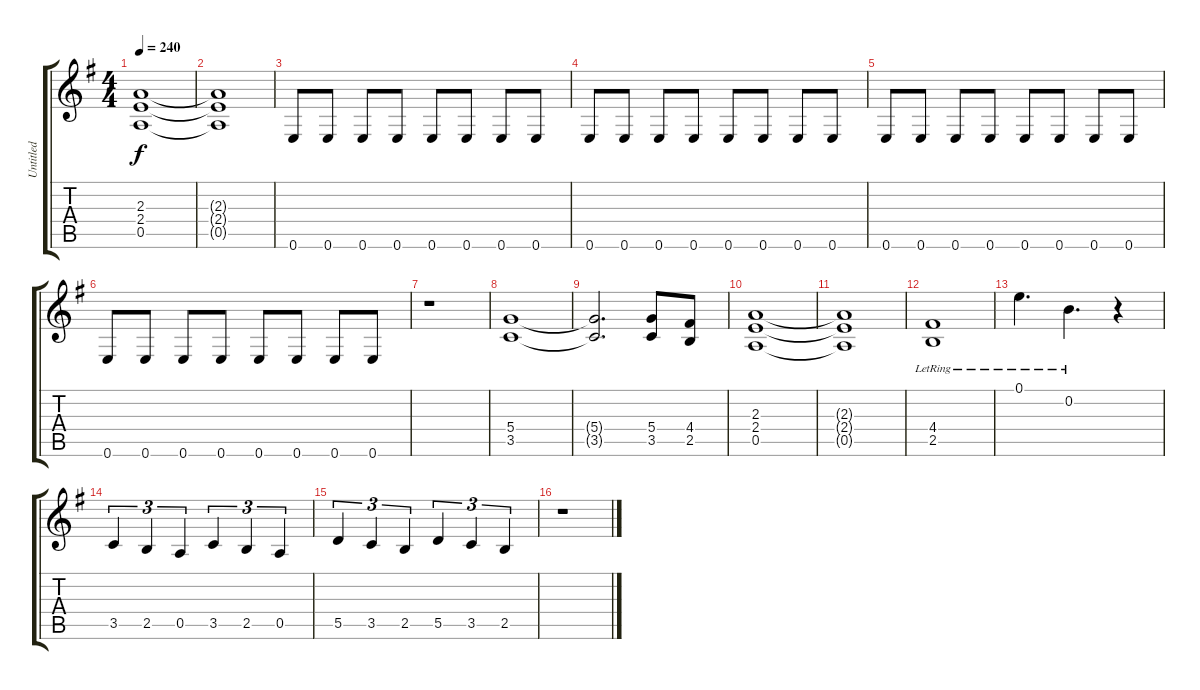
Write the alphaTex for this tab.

\track ("Untitled" "Untitled") {instrument distortionguitar}
\staff {score tabs}
\tuning (E4 B3 G3 D3 A2 E2) {hide}
\ts (4 4)
\tempo 240
\clef g2
\ks g
(2.3 2.4 0.5).1{dy f} |
(2.3{t} 2.4{t} 0.5{t}).1 |
0.6.8 0.6.8 0.6.8 0.6.8 0.6.8 0.6.8 0.6.8 0.6.8 |
0.6.8 0.6.8 0.6.8 0.6.8 0.6.8 0.6.8 0.6.8 0.6.8 |
0.6.8 0.6.8 0.6.8 0.6.8 0.6.8 0.6.8 0.6.8 0.6.8 |
0.6.8 0.6.8 0.6.8 0.6.8 0.6.8 0.6.8 0.6.8 0.6.8 |
r.1 |
(5.4 3.5).1 |
(5.4{t} 3.5{t}).2{d} (5.4 3.5).8 (4.4 2.5).8 |
(2.3 2.4 0.5).1 |
(2.3{t} 2.4{t} 0.5{t}).1 |
(4.4{lr} 2.5{lr}).1 |
0.1{lr}.4{d} 0.2{lr}.4{d} r.4 |
3.5.4{tu (3 2)} 2.5.4{tu (3 2)} 0.5.4{tu (3 2)} 3.5.4{tu (3 2)} 2.5.4{tu (3 2)} 0.5.4{tu (3 2)} |
5.5.4{tu (3 2)} 3.5.4{tu (3 2)} 2.5.4{tu (3 2)} 5.5.4{tu (3 2)} 3.5.4{tu (3 2)} 2.5.4{tu (3 2)} |
r.1
